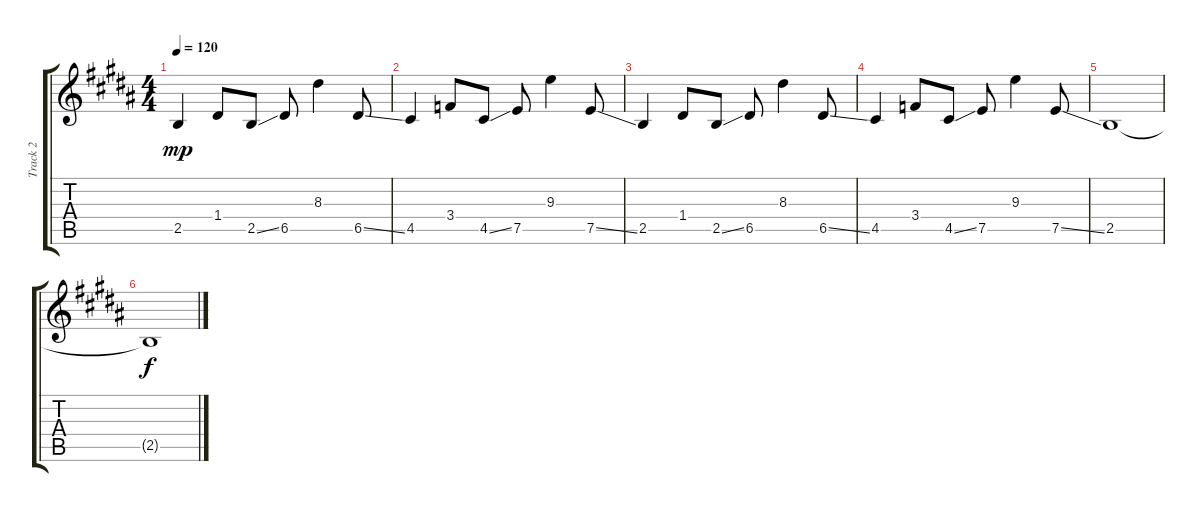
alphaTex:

\track ("Track 2" "Track 2") {instrument electricbassfinger}
\staff {score tabs}
\tuning (E4 B3 G3 D3 A2 E2) {hide}
\ts (4 4)
\tempo 120
\clef g2
\ks b
2.5.4{dy mp} 1.4.8 2.5{ss}.8 6.5.8 8.3.4 6.5{ss}.8 |
4.5.4 3.4.8 4.5{ss}.8 7.5.8 9.3.4 7.5{ss}.8 |
2.5.4 1.4.8 2.5{ss}.8 6.5.8 8.3.4 6.5{ss}.8 |
4.5.4 3.4.8 4.5{ss}.8 7.5.8 9.3.4 7.5{ss}.8 |
2.5.1 |
2.5{t}.1{dy f}
